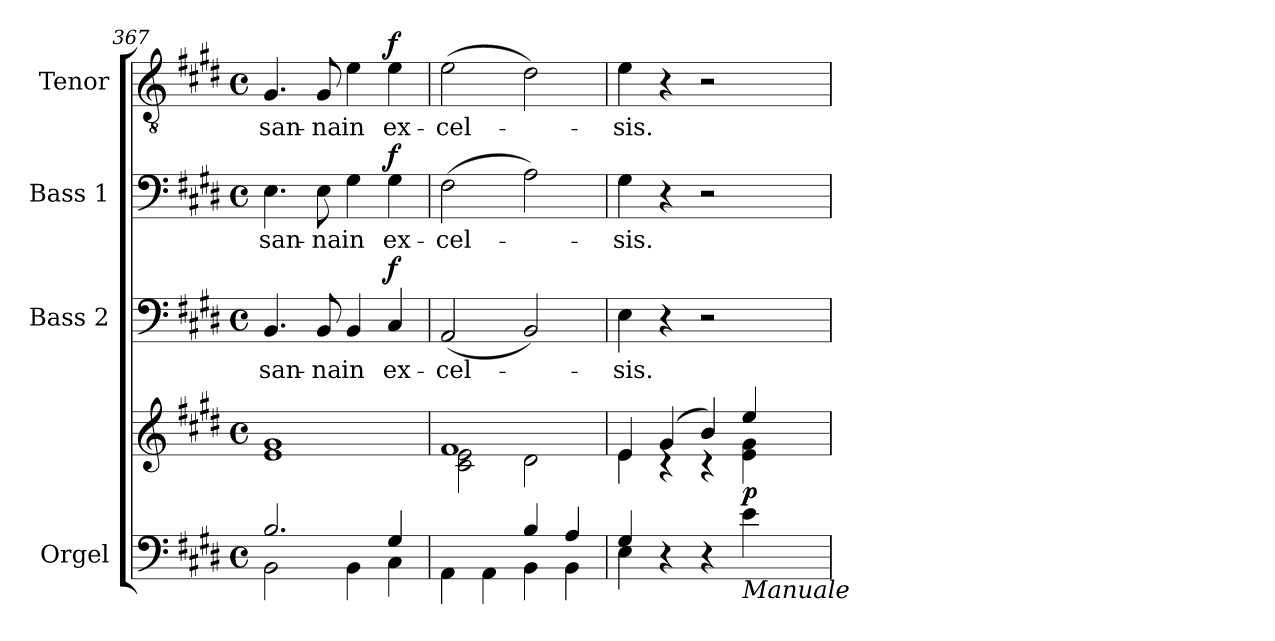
**kern	**kern	**dynam	**kern	**text	**dynam	**kern	**text	**dynam	**kern	**text	**dynam
*part4	*part4	*part4	*part3	*part3	*part3	*part2	*part2	*part2	*part1	*part1	*part1
*staff5	*staff4	*staff4/5	*staff3	*staff3	*staff3	*staff2	*staff2	*staff2	*staff1	*staff1	*staff1
*I"Orgel	*	*	*I"Bass 2	*	*	*I"Bass 1	*	*	*I"Tenor	*	*
*I'Org.	*	*	*I'B2.	*	*	*I'B1.	*	*	*I'T.	*	*
!!LO:LB:g=z
*clefF4	*clefG2	*	*clefF4	*	*	*clefF4	*	*	*clefGv2	*	*
*k[f#c#g#d#]	*k[f#c#g#d#]	*	*k[f#c#g#d#]	*	*	*k[f#c#g#d#]	*	*	*k[f#c#g#d#]	*	*
*E:	*E:	*	*E:	*	*	*E:	*	*	*E:	*	*
*M4/4	*M4/4	*	*M4/4	*	*	*M4/4	*	*	*M4/4	*	*
*met(c)	*met(c)	*	*met(c)	*	*	*met(c)	*	*	*met(c)	*	*
=367	=367	=367	=367	=367	=367	=367	=367	=367	=367	=367	=367
*^	*^	*	*	*	*	*	*	*	*	*	*
!	!	!	!	!	!	!LO:LY:b	!	!	!LO:LY:b	!	!	!LO:LY:b	!
2.B/	2BB\	1g#	1e	.	4.BB/	-san-	.	4.E\	-san-	.	4.G#/	-san-	.
!	!	!	!	!	!	!LO:LY:b	!	!	!LO:LY:b	!	!	!LO:LY:b	!
.	.	.	.	.	8BB/	-na	.	8E\	-na	.	8G#/	-na	.
!	!	!	!	!	!	!LO:LY:b	!	!	!LO:LY:b	!	!	!LO:LY:b	!
.	4BB\	.	.	.	4BB/	in	.	4G#\	in	.	4e\	in	.
!	!	!	!	!	!	!LO:LY:b	!LO:DY:a	!	!LO:LY:b	!LO:DY:a	!	!LO:LY:b	!LO:DY:a
4G#/	4C#\	.	.	.	4C#/	ex-	f	4G#\	ex-	f	4e\	ex-	f
=368	=368	=368	=368	=368	=368	=368	=368	=368	=368	=368	=368	=368	=368
!	!	!	!	!	!	!LO:LY:b	!	!	!LO:LY:b	!	!	!LO:LY:b	!
2ryy	4AA\	1f#	2c#\ 2e\	.	(<2AA/	-cel-	.	(>2F#\	-cel-	.	(>2e\	-cel-	.
.	4AA\	.	.	.	.	.	.	.	.	.	.	.	.
4B/	4BB\	.	2d#\	.	2BB/)	.	.	2A\)	.	.	2d#\)	.	.
4A/	4BB\	.	.	.	.	.	.	.	.	.	.	.	.
=369	=369	=369	=369	=369	=369	=369	=369	=369	=369	=369	=369	=369	=369
!	!	!	!	!	!	!LO:LY:b	!	!	!LO:LY:b	!	!	!LO:LY:b	!
4G#/	4E\	4e/	4e\	.	4E\	-sis.	.	4G#\	-sis.	.	4e\	-sis.	.
4r	2.ryy	(4g#/	4rB	.	4r	.	.	4r	.	.	4r	.	.
4r	.	4b/)	4rc	.	2r	.	.	2r	.	.	2r	.	.
!LO:TX:b:i:t=Manuale	!	!	!	!	!	!	!	!	!	!	!	!	!
!	!	!	!	!LO:DY:b	!	!	!	!	!	!	!	!	!
4e\	.	4ee/	4e\ 4g#\	p	.	.	.	.	.	.	.	.	.
*v	*v	*	*	*	*	*	*	*	*	*	*	*	*
*	*v	*v	*	*	*	*	*	*	*	*	*	*
=	=	=	=	=	=	=	=	=	=	=	=
*-	*-	*-	*-	*-	*-	*-	*-	*-	*-	*-	*-
